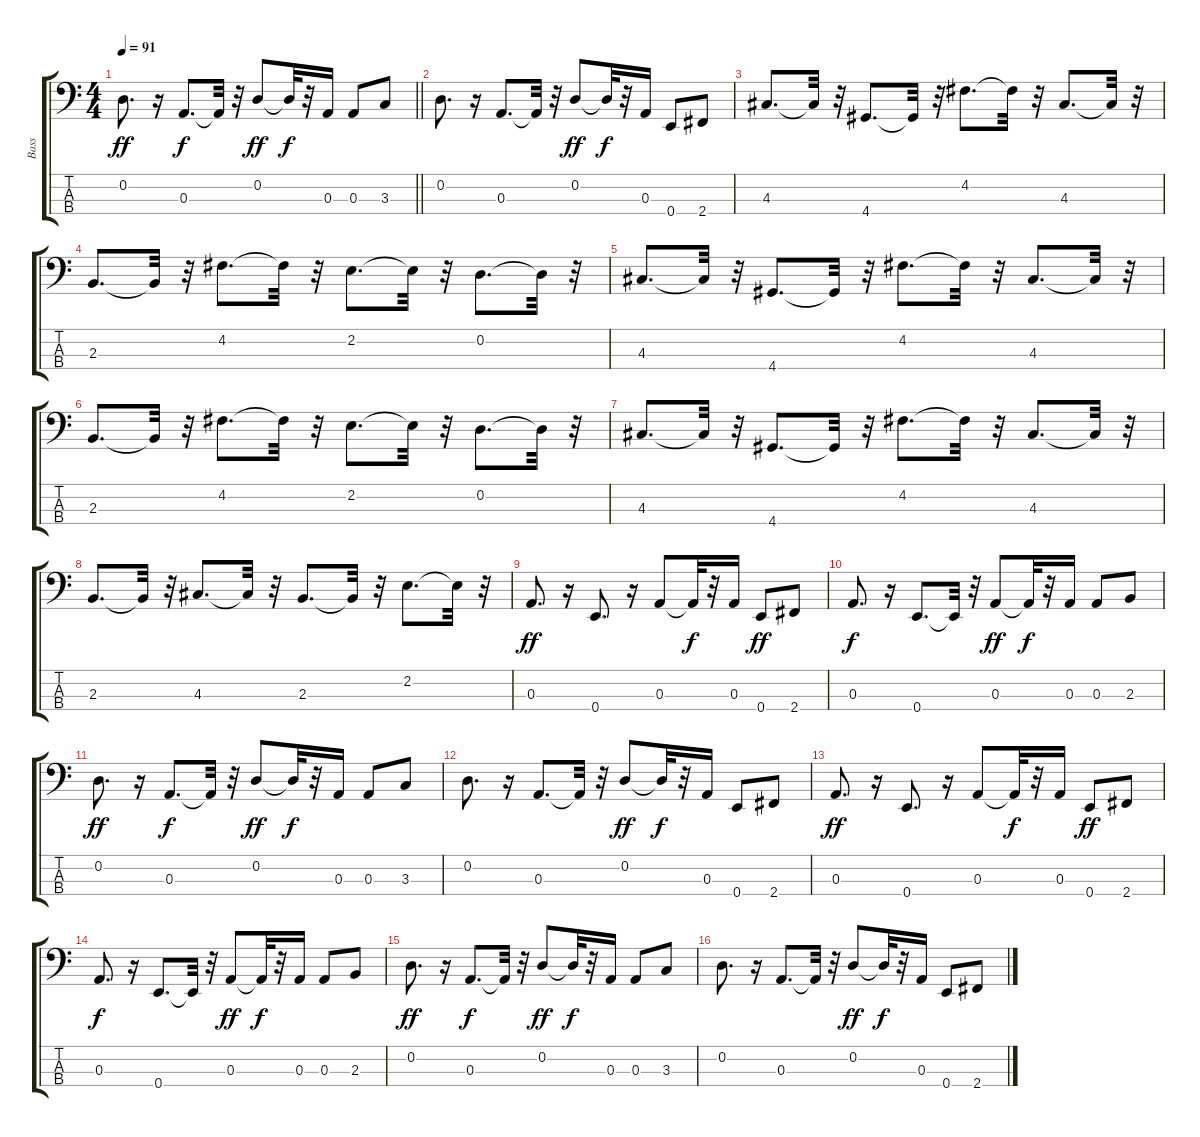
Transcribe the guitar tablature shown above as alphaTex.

\track ("Bass" "Bass") {instrument electricbassfinger}
\staff {score tabs}
\tuning (G2 D2 A1 E1) {hide}
\ts (4 4)
\tempo 91
\clef f4
\barLineRight lightlight
\ks c
0.2.8{d dy ff} r.16 0.3.8{d dy f} 0.3{t}.32 r.32 0.2.8{dy ff} 0.2{t}.32{dy f} r.32 0.3.16 0.3.8 3.3.8 |
\section ("" "")
0.2.8{d} r.16 0.3.8{d} 0.3{t}.32 r.32 0.2.8{dy ff} 0.2{t}.32{dy f} r.32 0.3.16 0.4.8 2.4.8 |
4.3.8{d} 4.3{t}.32 r.32 4.4.8{d} 4.4{t}.32 r.32 4.2.8{d} 4.2{t}.32 r.32 4.3.8{d} 4.3{t}.32 r.32 |
2.3.8{d} 2.3{t}.32 r.32 4.2.8{d} 4.2{t}.32 r.32 2.2.8{d} 2.2{t}.32 r.32 0.2.8{d} 0.2{t}.32 r.32 |
4.3.8{d} 4.3{t}.32 r.32 4.4.8{d} 4.4{t}.32 r.32 4.2.8{d} 4.2{t}.32 r.32 4.3.8{d} 4.3{t}.32 r.32 |
2.3.8{d} 2.3{t}.32 r.32 4.2.8{d} 4.2{t}.32 r.32 2.2.8{d} 2.2{t}.32 r.32 0.2.8{d} 0.2{t}.32 r.32 |
4.3.8{d} 4.3{t}.32 r.32 4.4.8{d} 4.4{t}.32 r.32 4.2.8{d} 4.2{t}.32 r.32 4.3.8{d} 4.3{t}.32 r.32 |
2.3.8{d} 2.3{t}.32 r.32 4.3.8{d} 4.3{t}.32 r.32 2.3.8{d} 2.3{t}.32 r.32 2.2.8{d} 2.2{t}.32 r.32 |
0.3.8{d dy ff} r.16 0.4.8{d} r.16 0.3.8 0.3{t}.32{dy f} r.32 0.3.16 0.4.8{dy ff} 2.4.8 |
0.3.8{d dy f} r.16 0.4.8{d} 0.4{t}.32 r.32 0.3.8{dy ff} 0.3{t}.32{dy f} r.32 0.3.16 0.3.8 2.3.8 |
0.2.8{d dy ff} r.16 0.3.8{d dy f} 0.3{t}.32 r.32 0.2.8{dy ff} 0.2{t}.32{dy f} r.32 0.3.16 0.3.8 3.3.8 |
0.2.8{d} r.16 0.3.8{d} 0.3{t}.32 r.32 0.2.8{dy ff} 0.2{t}.32{dy f} r.32 0.3.16 0.4.8 2.4.8 |
0.3.8{d dy ff} r.16 0.4.8{d} r.16 0.3.8 0.3{t}.32{dy f} r.32 0.3.16 0.4.8{dy ff} 2.4.8 |
0.3.8{d dy f} r.16 0.4.8{d} 0.4{t}.32 r.32 0.3.8{dy ff} 0.3{t}.32{dy f} r.32 0.3.16 0.3.8 2.3.8 |
0.2.8{d dy ff} r.16 0.3.8{d dy f} 0.3{t}.32 r.32 0.2.8{dy ff} 0.2{t}.32{dy f} r.32 0.3.16 0.3.8 3.3.8 |
0.2.8{d} r.16 0.3.8{d} 0.3{t}.32 r.32 0.2.8{dy ff} 0.2{t}.32{dy f} r.32 0.3.16 0.4.8 2.4.8
